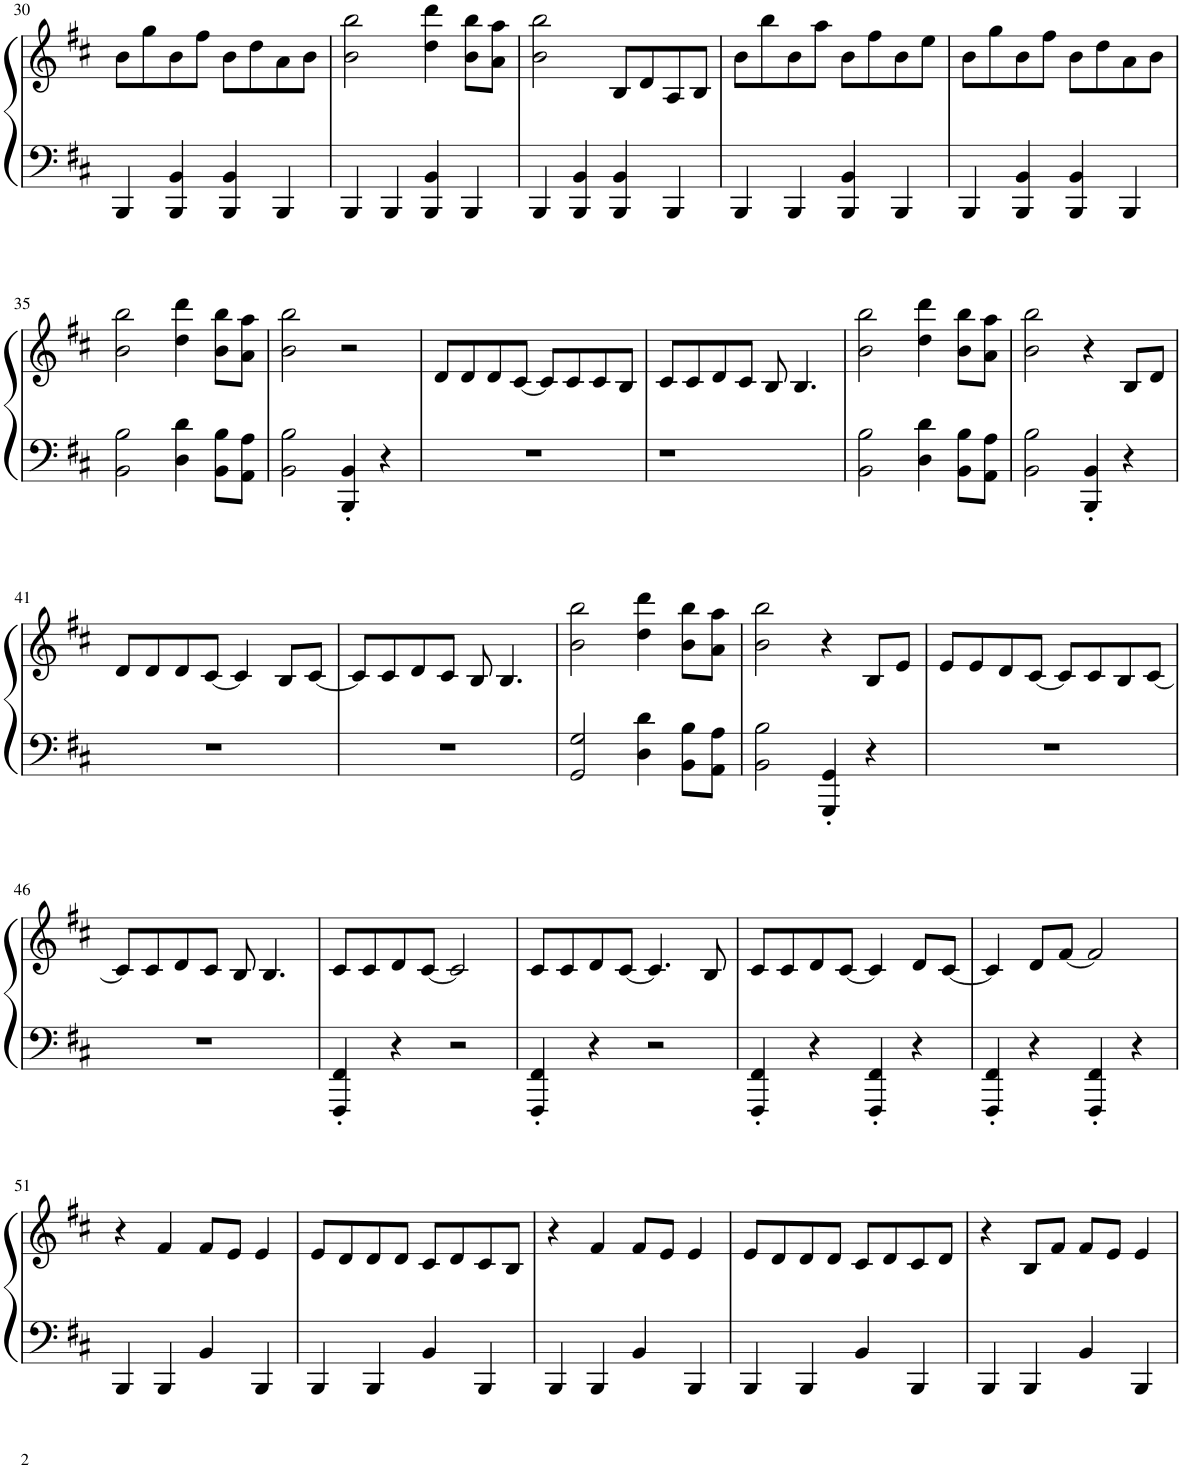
**kern	**kern
*part1	*part1
*staff2	*staff1
*I"Piano	*
*I'Pno.	*
!!LO:PB:g=z
*clefF4	*clefG2
*k[f#c#]	*k[f#c#]
*M4/4	*M4/4
=30	=30
4BBB/	8b\L
.	8gg\
4BBB/ 4BB/	8b\
.	8ff#\J
4BBB/ 4BB/	8b\L
.	8dd\
4BBB/	8a\
.	8b\J
=31	=31
4BBB/	2b\ 2bb\
4BBB/	.
4BBB/ 4BB/	4dd\ 4ddd\
4BBB/	8b\ 8bb\L
.	8a\ 8aa\J
=32	=32
4BBB/	2b\ 2bb\
4BBB/ 4BB/	.
4BBB/ 4BB/	8B/L
.	8d/
4BBB/	8A/
.	8B/J
=33	=33
4BBB/	8b\L
.	8bb\
4BBB/	8b\
.	8aa\J
4BBB/ 4BB/	8b\L
.	8ff#\
4BBB/	8b\
.	8ee\J
=34	=34
4BBB/	8b\L
.	8gg\
4BBB/ 4BB/	8b\
.	8ff#\J
4BBB/ 4BB/	8b\L
.	8dd\
4BBB/	8a\
.	8b\J
!!LO:LB:g=z
=35	=35
2BB\ 2B\	2b\ 2bb\
4D\ 4d\	4dd\ 4ddd\
8BB\ 8B\L	8b\ 8bb\L
8AA\ 8A\J	8a\ 8aa\J
=36	=36
2BB\ 2B\	2b\ 2bb\
4BBB/' 4BB/'	2r
4r	.
=37	=37
1r	8d/L
.	8d/
.	8d/
.	[8c#/J
.	8c#/L]
.	8c#/
.	8c#/
.	8B/J
=38	=38
1r	8c#/L
.	8c#/
.	8d/
.	8c#/J
.	8B/
.	4.B/
=39	=39
2BB\ 2B\	2b\ 2bb\
4D\ 4d\	4dd\ 4ddd\
8BB\ 8B\L	8b\ 8bb\L
8AA\ 8A\J	8a\ 8aa\J
=40	=40
2BB\ 2B\	2b\ 2bb\
4BBB/' 4BB/'	4r
4r	8B/L
.	8d/J
!!LO:LB:g=z
=41	=41
1r	8d/L
.	8d/
.	8d/
.	[8c#/J
.	4c#/]
.	8B/L
.	[8c#/J
=42	=42
1r	8c#/L]
.	8c#/
.	8d/
.	8c#/J
.	8B/
.	4.B/
=43	=43
2GG/ 2G/	2b\ 2bb\
4D\ 4d\	4dd\ 4ddd\
8BB\ 8B\L	8b\ 8bb\L
8AA\ 8A\J	8a\ 8aa\J
=44	=44
2BB\ 2B\	2b\ 2bb\
4GGG/' 4GG/'	4r
4r	8B/L
.	8e/J
=45	=45
1r	8e/L
.	8e/
.	8d/
.	[8c#/J
.	8c#/L]
.	8c#/
.	8B/
.	[8c#/J
!!LO:LB:g=z
=46	=46
1r	8c#/L]
.	8c#/
.	8d/
.	8c#/J
.	8B/
.	4.B/
=47	=47
4FFF#/' 4FF#/'	8c#/L
.	8c#/
4r	8d/
.	[8c#/J
2r	2c#/]
=48	=48
4FFF#/' 4FF#/'	8c#/L
.	8c#/
4r	8d/
.	[8c#/J
2r	4.c#/]
.	8B/
=49	=49
4FFF#/' 4FF#/'	8c#/L
.	8c#/
4r	8d/
.	[8c#/J
4FFF#/' 4FF#/'	4c#/]
4r	8d/L
.	[8c#/J
=50	=50
4FFF#/' 4FF#/'	4c#/]
4r	8d/L
.	[8f#/J
4FFF#/' 4FF#/'	2f#/]
4r	.
!!LO:LB:g=z
=51	=51
4BBB/	4r
4BBB/	4f#/
4BB/	8f#/L
.	8e/J
4BBB/	4e/
=52	=52
4BBB/	8e/L
.	8d/
4BBB/	8d/
.	8d/J
4BB/	8c#/L
.	8d/
4BBB/	8c#/
.	8B/J
=53	=53
4BBB/	4r
4BBB/	4f#/
4BB/	8f#/L
.	8e/J
4BBB/	4e/
=54	=54
4BBB/	8e/L
.	8d/
4BBB/	8d/
.	8d/J
4BB/	8c#/L
.	8d/
4BBB/	8c#/
.	8d/J
=55	=55
4BBB/	4r
4BBB/	8B/L
.	8f#/J
4BB/	8f#/L
.	8e/J
4BBB/	4e/
=	=
*-	*-
